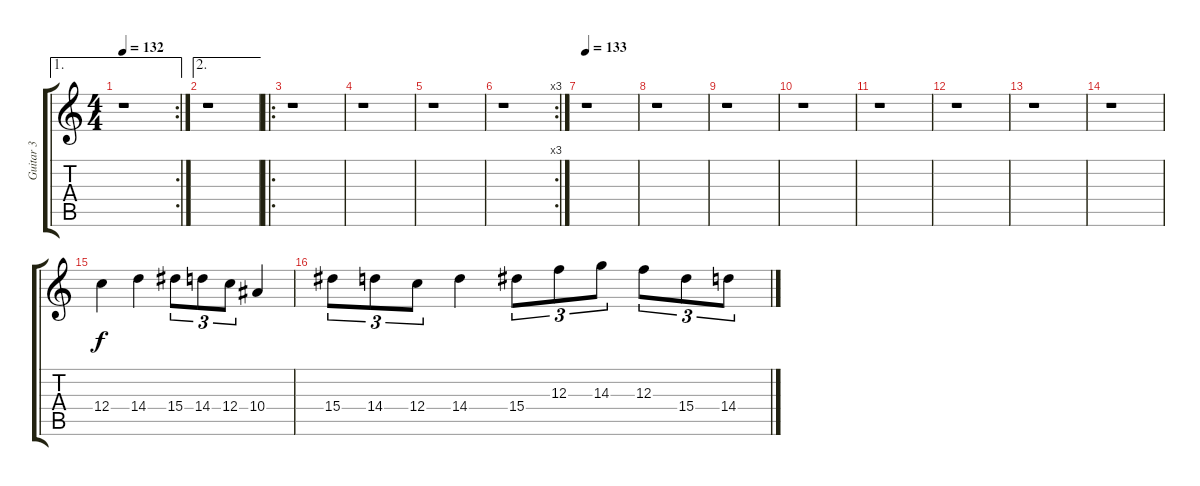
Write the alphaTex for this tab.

\track ("Guitar 3" "Guitar 3") {instrument distortionguitar}
\staff {score tabs}
\tuning (D4 A3 F3 C3 G2 D2) {hide}
\ae 1
\rc 2
\ts (4 4)
\tempo 132
\clef g2
\ks c
r.1{dy f} |
\ae 2
r.1 |
\ro
r.1 |
r.1 |
r.1 |
\rc 3
r.1 |
\tempo 133
r.1 |
r.1 |
r.1 |
r.1 |
r.1 |
r.1 |
r.1 |
r.1 |
12.4.4 14.4.4 15.4.8{tu (3 2)} 14.4.8{tu (3 2)} 12.4.8{tu (3 2)} 10.4.4 |
15.4.8{tu (3 2)} 14.4.8{tu (3 2)} 12.4.8{tu (3 2)} 14.4.4 15.4.8{tu (3 2)} 12.3.8{tu (3 2)} 14.3.8{tu (3 2)} 12.3.8{tu (3 2)} 15.4.8{tu (3 2)} 14.4.8{tu (3 2)}
